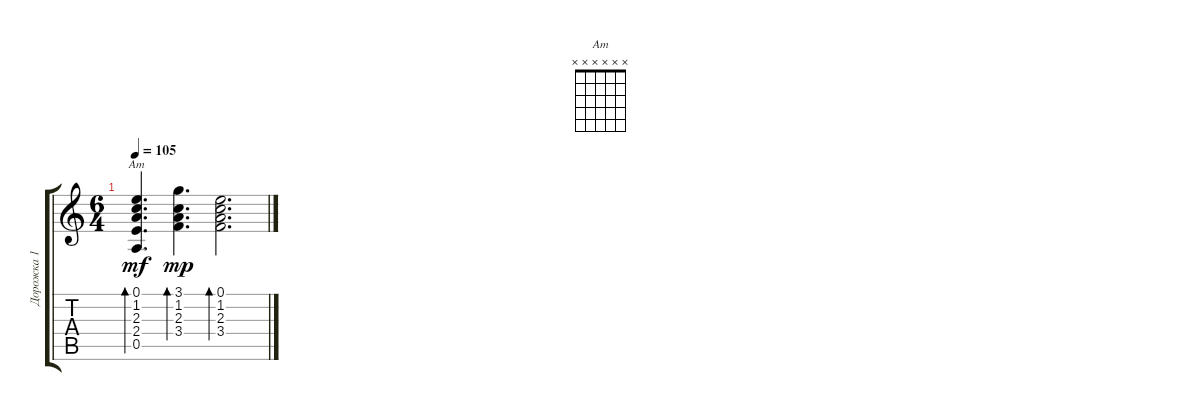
\track ("Дорожка 1" "Дорожка 1") {instrument acousticguitarsteel}
\staff {score tabs}
\tuning (E4 B3 G3 D3 A2 E2) {hide}
\chord ("Am" x x x x x x)
\ts (6 4)
\tempo 105
\clef g2
\ks c
(0.1 1.2 2.3 2.4 0.5).4{d bd 60 ch "Am" dy mf} (3.1 1.2 2.3 3.4).4{d bd 480 dy mp} (0.1 1.2 2.3 3.4).2{d bd 480}
